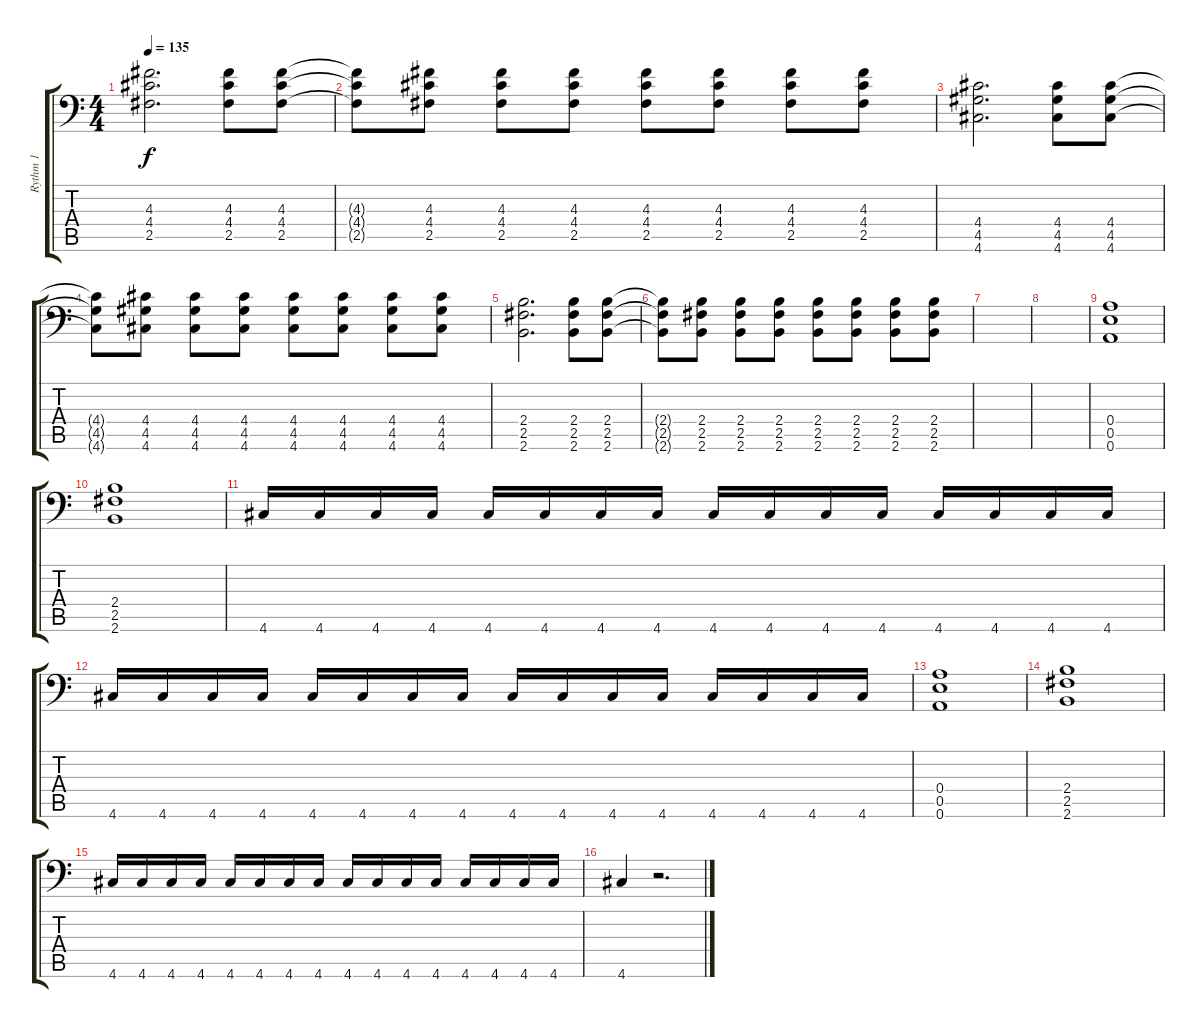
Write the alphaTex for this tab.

\track ("Rythm 1" "Rythm 1") {instrument distortionguitar}
\staff {score tabs}
\tuning (B3 Gb3 D3 A2 E2 A1) {hide}
\ts (4 4)
\tempo 135
\clef f4
\ks c
(4.3 4.4 2.5).2{d dy f} (4.3 4.4 2.5).8 (4.3 4.4 2.5).8 |
(4.3{t} 4.4{t} 2.5{t}).8 (4.3 4.4 2.5).8 (4.3 4.4 2.5).8 (4.3 4.4 2.5).8 (4.3 4.4 2.5).8 (4.3 4.4 2.5).8 (4.3 4.4 2.5).8 (4.3 4.4 2.5).8 |
(4.4 4.5 4.6).2{d} (4.4 4.5 4.6).8 (4.4 4.5 4.6).8 |
(4.4{t} 4.5{t} 4.6{t}).8 (4.4 4.5 4.6).8 (4.4 4.5 4.6).8 (4.4 4.5 4.6).8 (4.4 4.5 4.6).8 (4.4 4.5 4.6).8 (4.4 4.5 4.6).8 (4.4 4.5 4.6).8 |
(2.4 2.5 2.6).2{d} (2.4 2.5 2.6).8 (2.4 2.5 2.6).8 |
(2.4{t} 2.5{t} 2.6{t}).8 (2.4 2.5 2.6).8 (2.4 2.5 2.6).8 (2.4 2.5 2.6).8 (2.4 2.5 2.6).8 (2.4 2.5 2.6).8 (2.4 2.5 2.6).8 (2.4 2.5 2.6).8 |
|
|
(0.4 0.5 0.6).1 |
(2.4 2.5 2.6).1 |
4.6.16 4.6.16 4.6.16 4.6.16 4.6.16 4.6.16 4.6.16 4.6.16 4.6.16 4.6.16 4.6.16 4.6.16 4.6.16 4.6.16 4.6.16 4.6.16 |
4.6.16 4.6.16 4.6.16 4.6.16 4.6.16 4.6.16 4.6.16 4.6.16 4.6.16 4.6.16 4.6.16 4.6.16 4.6.16 4.6.16 4.6.16 4.6.16 |
(0.4 0.5 0.6).1 |
(2.4 2.5 2.6).1 |
4.6.16 4.6.16 4.6.16 4.6.16 4.6.16 4.6.16 4.6.16 4.6.16 4.6.16 4.6.16 4.6.16 4.6.16 4.6.16 4.6.16 4.6.16 4.6.16 |
4.6.4 r.2{d}
